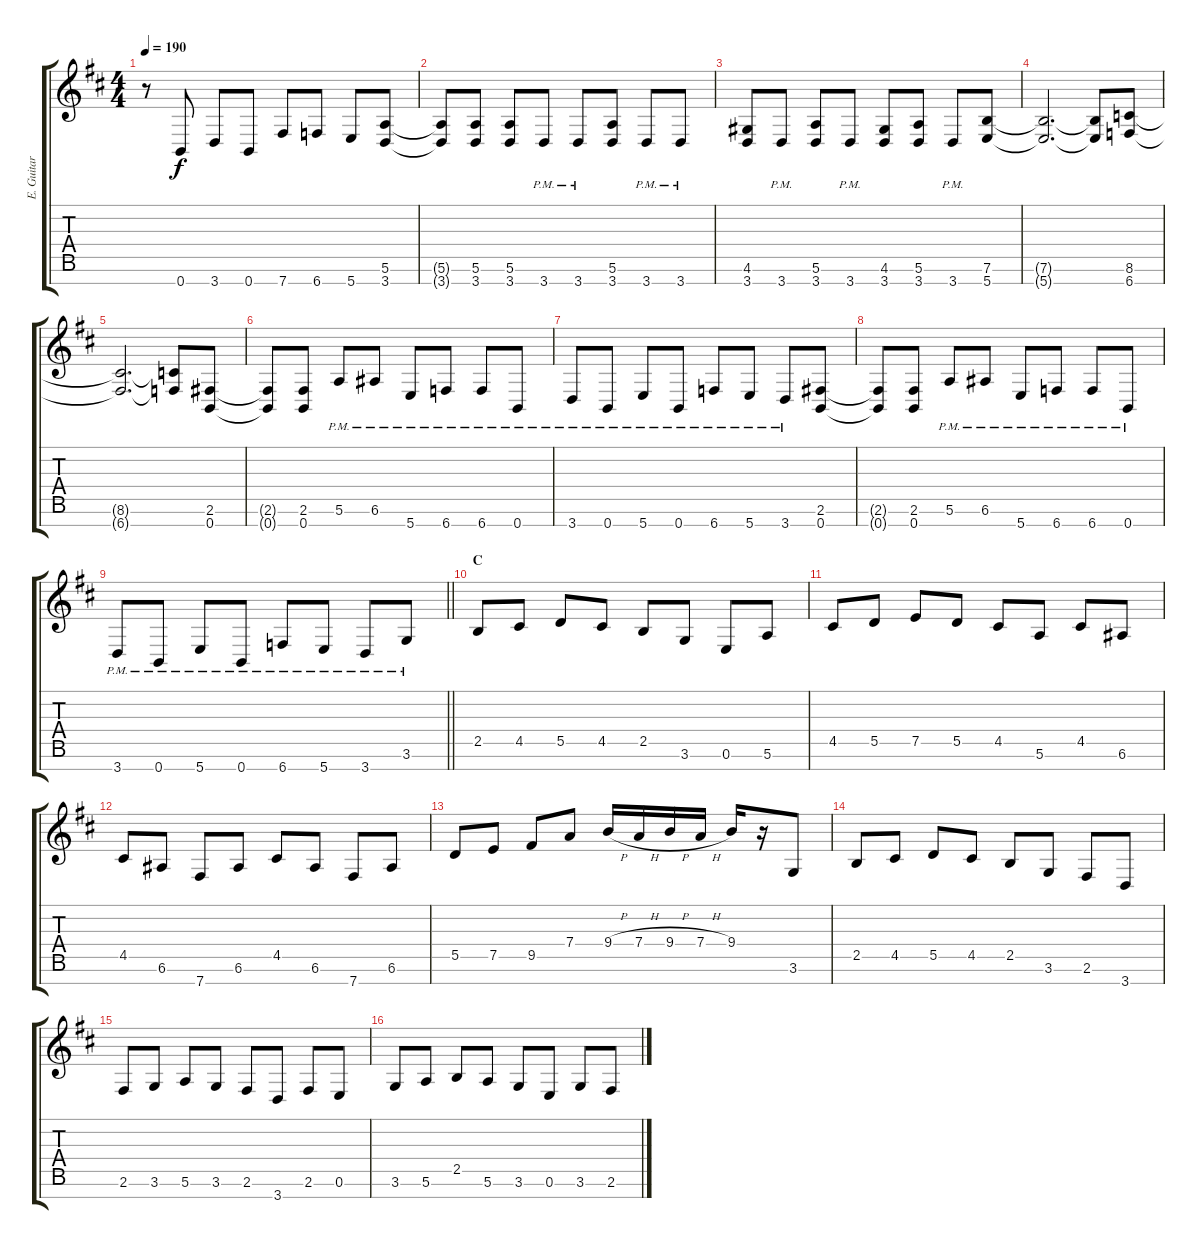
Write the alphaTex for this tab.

\track ("E. Guitar I" "E. Guitar ") {instrument overdrivenguitar}
\staff {score tabs}
\tuning (E4 B3 G3 D3 A2 E2 B1) {hide}
\ts (4 4)
\tempo 190
\clef g2
\ks d
r.8{dy f} 0.7.8 3.7.8 0.7.8 7.7.8 6.7.8 5.7.8 (5.6 3.7).8 |
(5.6{t} 3.7{t}).8 (5.6 3.7).8 (5.6 3.7).8 3.7{pm}.8 3.7{pm}.8 (5.6 3.7).8 3.7{pm}.8 3.7{pm}.8 |
(4.6 3.7).8 3.7{pm}.8 (5.6 3.7).8 3.7{pm}.8 (4.6 3.7).8 (5.6 3.7).8 3.7{pm}.8 (7.6 5.7).8 |
(7.6{t} 5.7{t}).2{d} (7.6{t} 5.7{t}).8 (8.6 6.7).8 |
(8.6{t} 6.7{t}).2{d} (8.6{t} 6.7{t}).8 (2.6 0.7).8 |
(2.6{t} 0.7{t}).8 (2.6 0.7).8 5.6{pm}.8 6.6{pm}.8 5.7{pm}.8 6.7{pm}.8 6.7{pm}.8 0.7{pm}.8 |
3.7{pm}.8 0.7{pm}.8 5.7{pm}.8 0.7{pm}.8 6.7{pm}.8 5.7{pm}.8 3.7{pm}.8 (2.6 0.7).8 |
(2.6{t} 0.7{t}).8 (2.6 0.7).8 5.6{pm}.8 6.6{pm}.8 5.7{pm}.8 6.7{pm}.8 6.7{pm}.8 0.7{pm}.8 |
\barLineRight lightlight
3.7{pm}.8 0.7{pm}.8 5.7{pm}.8 0.7{pm}.8 6.7{pm}.8 5.7{pm}.8 3.7{pm}.8 3.6{pm}.8 |
\section ("" "C")
2.5.8 4.5.8 5.5.8 4.5.8 2.5.8 3.6.8 0.6.8 5.6.8 |
4.5.8 5.5.8 7.5.8 5.5.8 4.5.8 5.6.8 4.5.8 6.6.8 |
4.5.8 6.6.8 7.7.8 6.6.8 4.5.8 6.6.8 7.7.8 6.6.8 |
5.5.8 7.5.8 9.5.8 7.4.8 9.4{h}.16 7.4{h}.16 9.4{h}.16 7.4{h}.16 9.4.16 r.16 3.6.8 |
2.5.8 4.5.8 5.5.8 4.5.8 2.5.8 3.6.8 2.6.8 3.7.8 |
2.6.8 3.6.8 5.6.8 3.6.8 2.6.8 3.7.8 2.6.8 0.6.8 |
3.6.8 5.6.8 2.5.8 5.6.8 3.6.8 0.6.8 3.6.8 2.6.8
